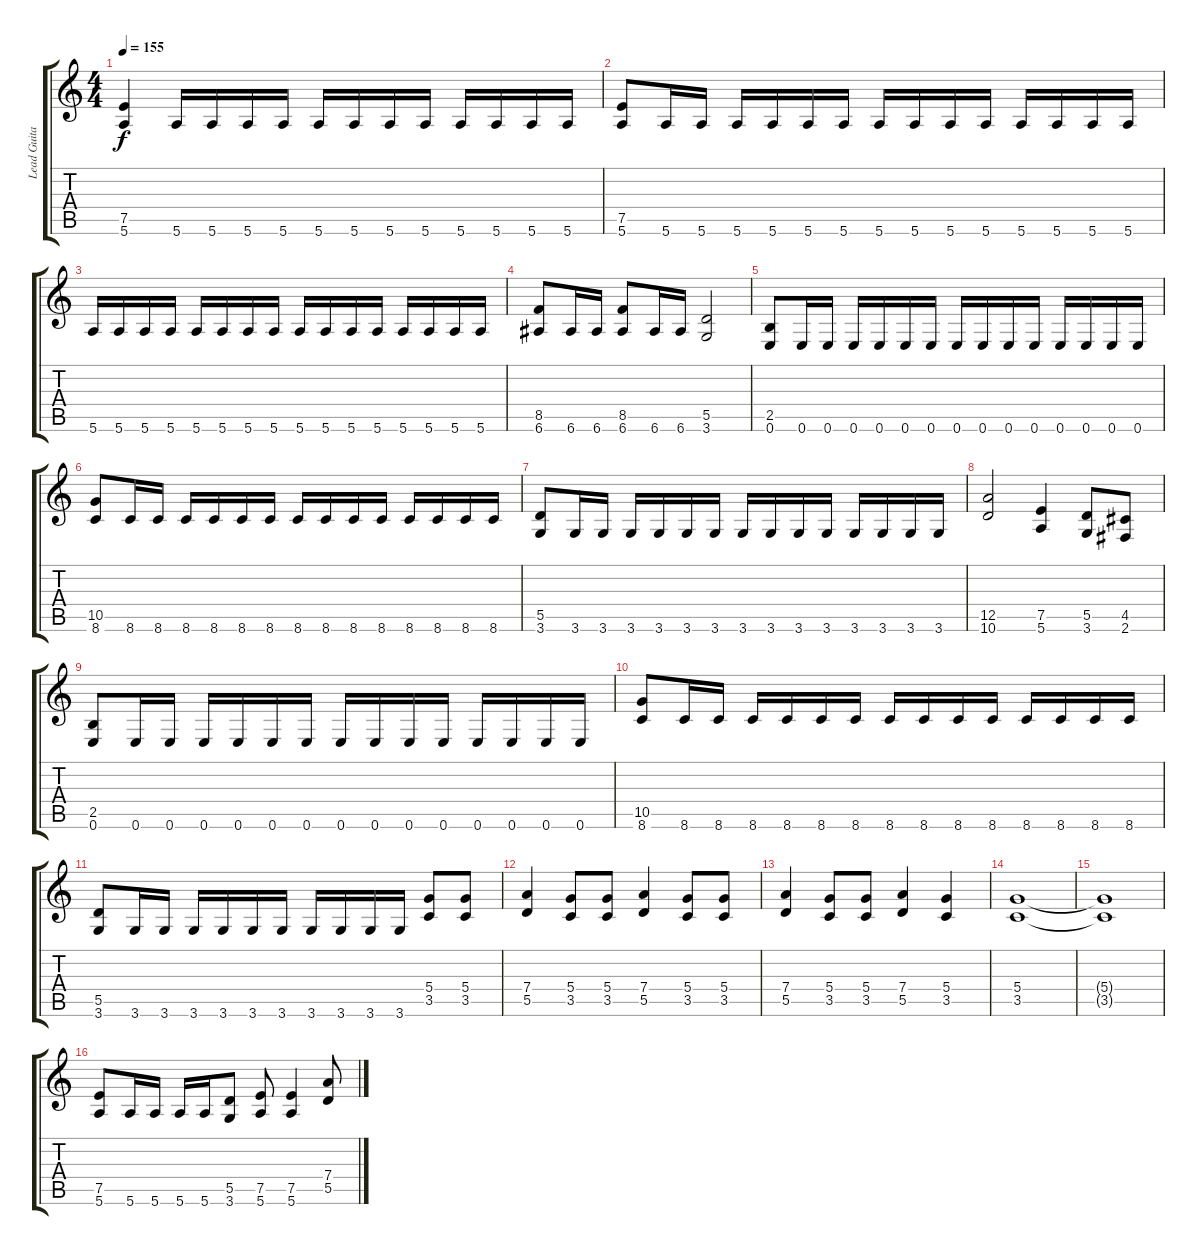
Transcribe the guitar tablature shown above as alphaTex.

\track ("Lead Guitar" "Lead Guita") {instrument distortionguitar}
\staff {score tabs}
\tuning (E4 B3 G3 D3 A2 E2) {hide}
\ts (4 4)
\tempo 155
\clef g2
\ks c
(7.5 5.6).4{dy f} 5.6.16 5.6.16 5.6.16 5.6.16 5.6.16 5.6.16 5.6.16 5.6.16 5.6.16 5.6.16 5.6.16 5.6.16 |
(7.5 5.6).8 5.6.16 5.6.16 5.6.16 5.6.16 5.6.16 5.6.16 5.6.16 5.6.16 5.6.16 5.6.16 5.6.16 5.6.16 5.6.16 5.6.16 |
5.6.16 5.6.16 5.6.16 5.6.16 5.6.16 5.6.16 5.6.16 5.6.16 5.6.16 5.6.16 5.6.16 5.6.16 5.6.16 5.6.16 5.6.16 5.6.16 |
(8.5 6.6).8 6.6.16 6.6.16 (8.5 6.6).8 6.6.16 6.6.16 (5.5 3.6).2 |
(2.5 0.6).8 0.6.16 0.6.16 0.6.16 0.6.16 0.6.16 0.6.16 0.6.16 0.6.16 0.6.16 0.6.16 0.6.16 0.6.16 0.6.16 0.6.16 |
(10.5 8.6).8 8.6.16 8.6.16 8.6.16 8.6.16 8.6.16 8.6.16 8.6.16 8.6.16 8.6.16 8.6.16 8.6.16 8.6.16 8.6.16 8.6.16 |
(5.5 3.6).8 3.6.16 3.6.16 3.6.16 3.6.16 3.6.16 3.6.16 3.6.16 3.6.16 3.6.16 3.6.16 3.6.16 3.6.16 3.6.16 3.6.16 |
(12.5 10.6).2 (7.5 5.6).4 (5.5 3.6).8 (4.5 2.6).8 |
(2.5 0.6).8 0.6.16 0.6.16 0.6.16 0.6.16 0.6.16 0.6.16 0.6.16 0.6.16 0.6.16 0.6.16 0.6.16 0.6.16 0.6.16 0.6.16 |
(10.5 8.6).8 8.6.16 8.6.16 8.6.16 8.6.16 8.6.16 8.6.16 8.6.16 8.6.16 8.6.16 8.6.16 8.6.16 8.6.16 8.6.16 8.6.16 |
(5.5 3.6).8 3.6.16 3.6.16 3.6.16 3.6.16 3.6.16 3.6.16 3.6.16 3.6.16 3.6.16 3.6.16 (5.4 3.5).8 (5.4 3.5).8 |
(7.4 5.5).4 (5.4 3.5).8 (5.4 3.5).8 (7.4 5.5).4 (5.4 3.5).8 (5.4 3.5).8 |
(7.4 5.5).4 (5.4 3.5).8 (5.4 3.5).8 (7.4 5.5).4 (5.4 3.5).4 |
(5.4 3.5).1 |
(5.4{t} 3.5{t}).1 |
(7.5 5.6).8 5.6.16 5.6.16 5.6.16 5.6.16 (5.5 3.6).8 (7.5 5.6).8 (7.5 5.6).4 (7.4 5.5).8
